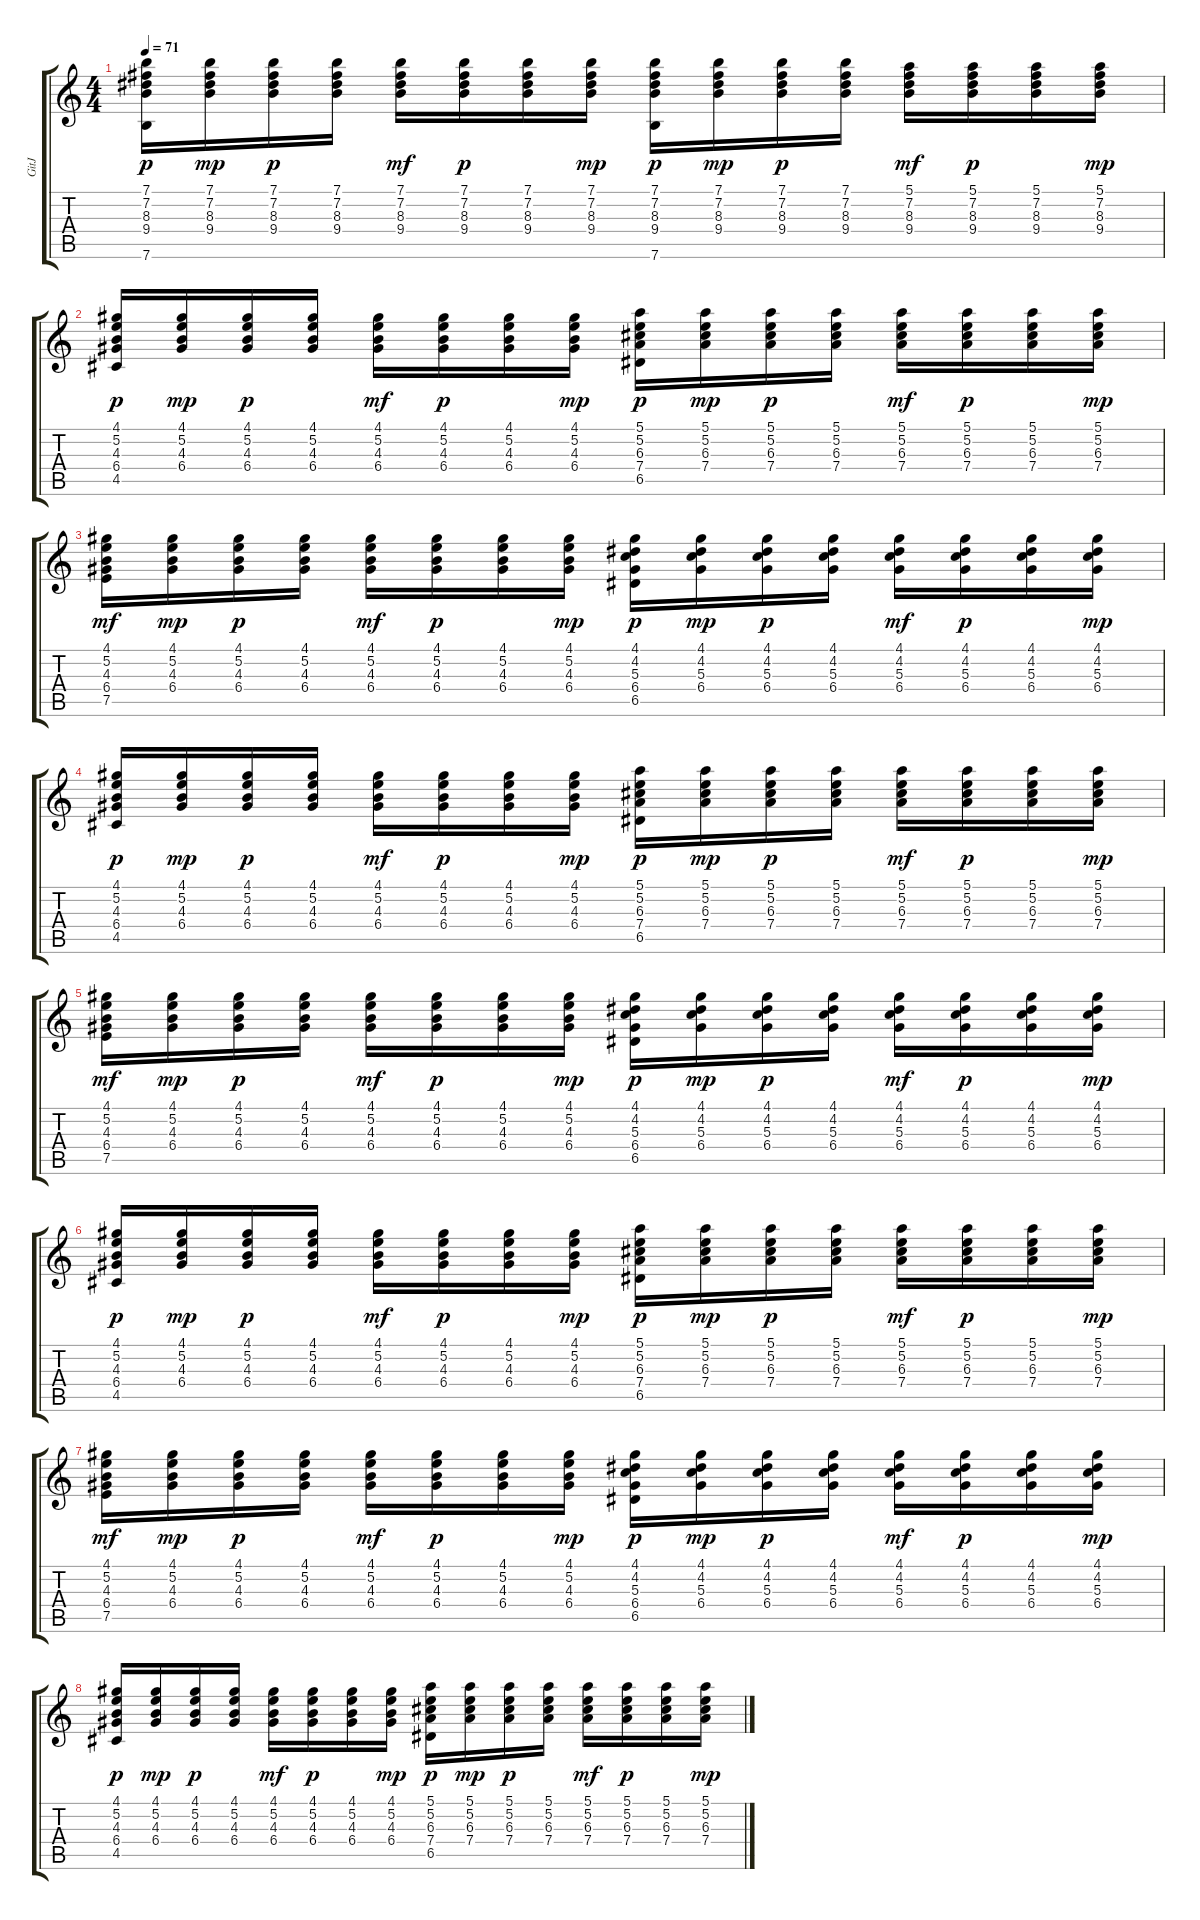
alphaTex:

\track ("GitJ" "GitJ") {instrument electricguitarclean}
\staff {score tabs}
\tuning (E4 B3 G3 D3 A2 E2) {hide}
\ts (4 4)
\tempo 71
\clef g2
\ks c
(7.1 7.2 8.3 9.4 7.6).16{dy p} (7.1 7.2 8.3 9.4).16{dy mp} (7.1 7.2 8.3 9.4).16{dy p} (7.1 7.2 8.3 9.4).16 (7.1 7.2 8.3 9.4).16{dy mf} (7.1 7.2 8.3 9.4).16{dy p} (7.1 7.2 8.3 9.4).16 (7.1 7.2 8.3 9.4).16{dy mp} (7.1 7.2 8.3 9.4 7.6).16{dy p} (7.1 7.2 8.3 9.4).16{dy mp} (7.1 7.2 8.3 9.4).16{dy p} (7.1 7.2 8.3 9.4).16 (5.1 7.2 8.3 9.4).16{dy mf} (5.1 7.2 8.3 9.4).16{dy p} (5.1 7.2 8.3 9.4).16 (5.1 7.2 8.3 9.4).16{dy mp} |
(4.1 5.2 4.3 6.4 4.5).16{dy p} (4.1 5.2 4.3 6.4).16{dy mp} (4.1 5.2 4.3 6.4).16{dy p} (4.1 5.2 4.3 6.4).16 (4.1 5.2 4.3 6.4).16{dy mf} (4.1 5.2 4.3 6.4).16{dy p} (4.1 5.2 4.3 6.4).16 (4.1 5.2 4.3 6.4).16{dy mp} (5.1 5.2 6.3 7.4 6.5).16{dy p} (5.1 5.2 6.3 7.4).16{dy mp} (5.1 5.2 6.3 7.4).16{dy p} (5.1 5.2 6.3 7.4).16 (5.1 5.2 6.3 7.4).16{dy mf} (5.1 5.2 6.3 7.4).16{dy p} (5.1 5.2 6.3 7.4).16 (5.1 5.2 6.3 7.4).16{dy mp} |
(4.1 5.2 4.3 6.4 7.5).16{dy mf} (4.1 5.2 4.3 6.4).16{dy mp} (4.1 5.2 4.3 6.4).16{dy p} (4.1 5.2 4.3 6.4).16 (4.1 5.2 4.3 6.4).16{dy mf} (4.1 5.2 4.3 6.4).16{dy p} (4.1 5.2 4.3 6.4).16 (4.1 5.2 4.3 6.4).16{dy mp} (4.1 4.2 5.3 6.4 6.5).16{dy p} (4.1 4.2 5.3 6.4).16{dy mp} (4.1 4.2 5.3 6.4).16{dy p} (4.1 4.2 5.3 6.4).16 (4.1 4.2 5.3 6.4).16{dy mf} (4.1 4.2 5.3 6.4).16{dy p} (4.1 4.2 5.3 6.4).16 (4.1 4.2 5.3 6.4).16{dy mp} |
(4.1 5.2 4.3 6.4 4.5).16{dy p} (4.1 5.2 4.3 6.4).16{dy mp} (4.1 5.2 4.3 6.4).16{dy p} (4.1 5.2 4.3 6.4).16 (4.1 5.2 4.3 6.4).16{dy mf} (4.1 5.2 4.3 6.4).16{dy p} (4.1 5.2 4.3 6.4).16 (4.1 5.2 4.3 6.4).16{dy mp} (5.1 5.2 6.3 7.4 6.5).16{dy p} (5.1 5.2 6.3 7.4).16{dy mp} (5.1 5.2 6.3 7.4).16{dy p} (5.1 5.2 6.3 7.4).16 (5.1 5.2 6.3 7.4).16{dy mf} (5.1 5.2 6.3 7.4).16{dy p} (5.1 5.2 6.3 7.4).16 (5.1 5.2 6.3 7.4).16{dy mp} |
(4.1 5.2 4.3 6.4 7.5).16{dy mf} (4.1 5.2 4.3 6.4).16{dy mp} (4.1 5.2 4.3 6.4).16{dy p} (4.1 5.2 4.3 6.4).16 (4.1 5.2 4.3 6.4).16{dy mf} (4.1 5.2 4.3 6.4).16{dy p} (4.1 5.2 4.3 6.4).16 (4.1 5.2 4.3 6.4).16{dy mp} (4.1 4.2 5.3 6.4 6.5).16{dy p} (4.1 4.2 5.3 6.4).16{dy mp} (4.1 4.2 5.3 6.4).16{dy p} (4.1 4.2 5.3 6.4).16 (4.1 4.2 5.3 6.4).16{dy mf} (4.1 4.2 5.3 6.4).16{dy p} (4.1 4.2 5.3 6.4).16 (4.1 4.2 5.3 6.4).16{dy mp} |
(4.1 5.2 4.3 6.4 4.5).16{dy p} (4.1 5.2 4.3 6.4).16{dy mp} (4.1 5.2 4.3 6.4).16{dy p} (4.1 5.2 4.3 6.4).16 (4.1 5.2 4.3 6.4).16{dy mf} (4.1 5.2 4.3 6.4).16{dy p} (4.1 5.2 4.3 6.4).16 (4.1 5.2 4.3 6.4).16{dy mp} (5.1 5.2 6.3 7.4 6.5).16{dy p} (5.1 5.2 6.3 7.4).16{dy mp} (5.1 5.2 6.3 7.4).16{dy p} (5.1 5.2 6.3 7.4).16 (5.1 5.2 6.3 7.4).16{dy mf} (5.1 5.2 6.3 7.4).16{dy p} (5.1 5.2 6.3 7.4).16 (5.1 5.2 6.3 7.4).16{dy mp} |
(4.1 5.2 4.3 6.4 7.5).16{dy mf} (4.1 5.2 4.3 6.4).16{dy mp} (4.1 5.2 4.3 6.4).16{dy p} (4.1 5.2 4.3 6.4).16 (4.1 5.2 4.3 6.4).16{dy mf} (4.1 5.2 4.3 6.4).16{dy p} (4.1 5.2 4.3 6.4).16 (4.1 5.2 4.3 6.4).16{dy mp} (4.1 4.2 5.3 6.4 6.5).16{dy p} (4.1 4.2 5.3 6.4).16{dy mp} (4.1 4.2 5.3 6.4).16{dy p} (4.1 4.2 5.3 6.4).16 (4.1 4.2 5.3 6.4).16{dy mf} (4.1 4.2 5.3 6.4).16{dy p} (4.1 4.2 5.3 6.4).16 (4.1 4.2 5.3 6.4).16{dy mp} |
(4.1 5.2 4.3 6.4 4.5).16{dy p} (4.1 5.2 4.3 6.4).16{dy mp} (4.1 5.2 4.3 6.4).16{dy p} (4.1 5.2 4.3 6.4).16 (4.1 5.2 4.3 6.4).16{dy mf} (4.1 5.2 4.3 6.4).16{dy p} (4.1 5.2 4.3 6.4).16 (4.1 5.2 4.3 6.4).16{dy mp} (5.1 5.2 6.3 7.4 6.5).16{dy p} (5.1 5.2 6.3 7.4).16{dy mp} (5.1 5.2 6.3 7.4).16{dy p} (5.1 5.2 6.3 7.4).16 (5.1 5.2 6.3 7.4).16{dy mf} (5.1 5.2 6.3 7.4).16{dy p} (5.1 5.2 6.3 7.4).16 (5.1 5.2 6.3 7.4).16{dy mp}
